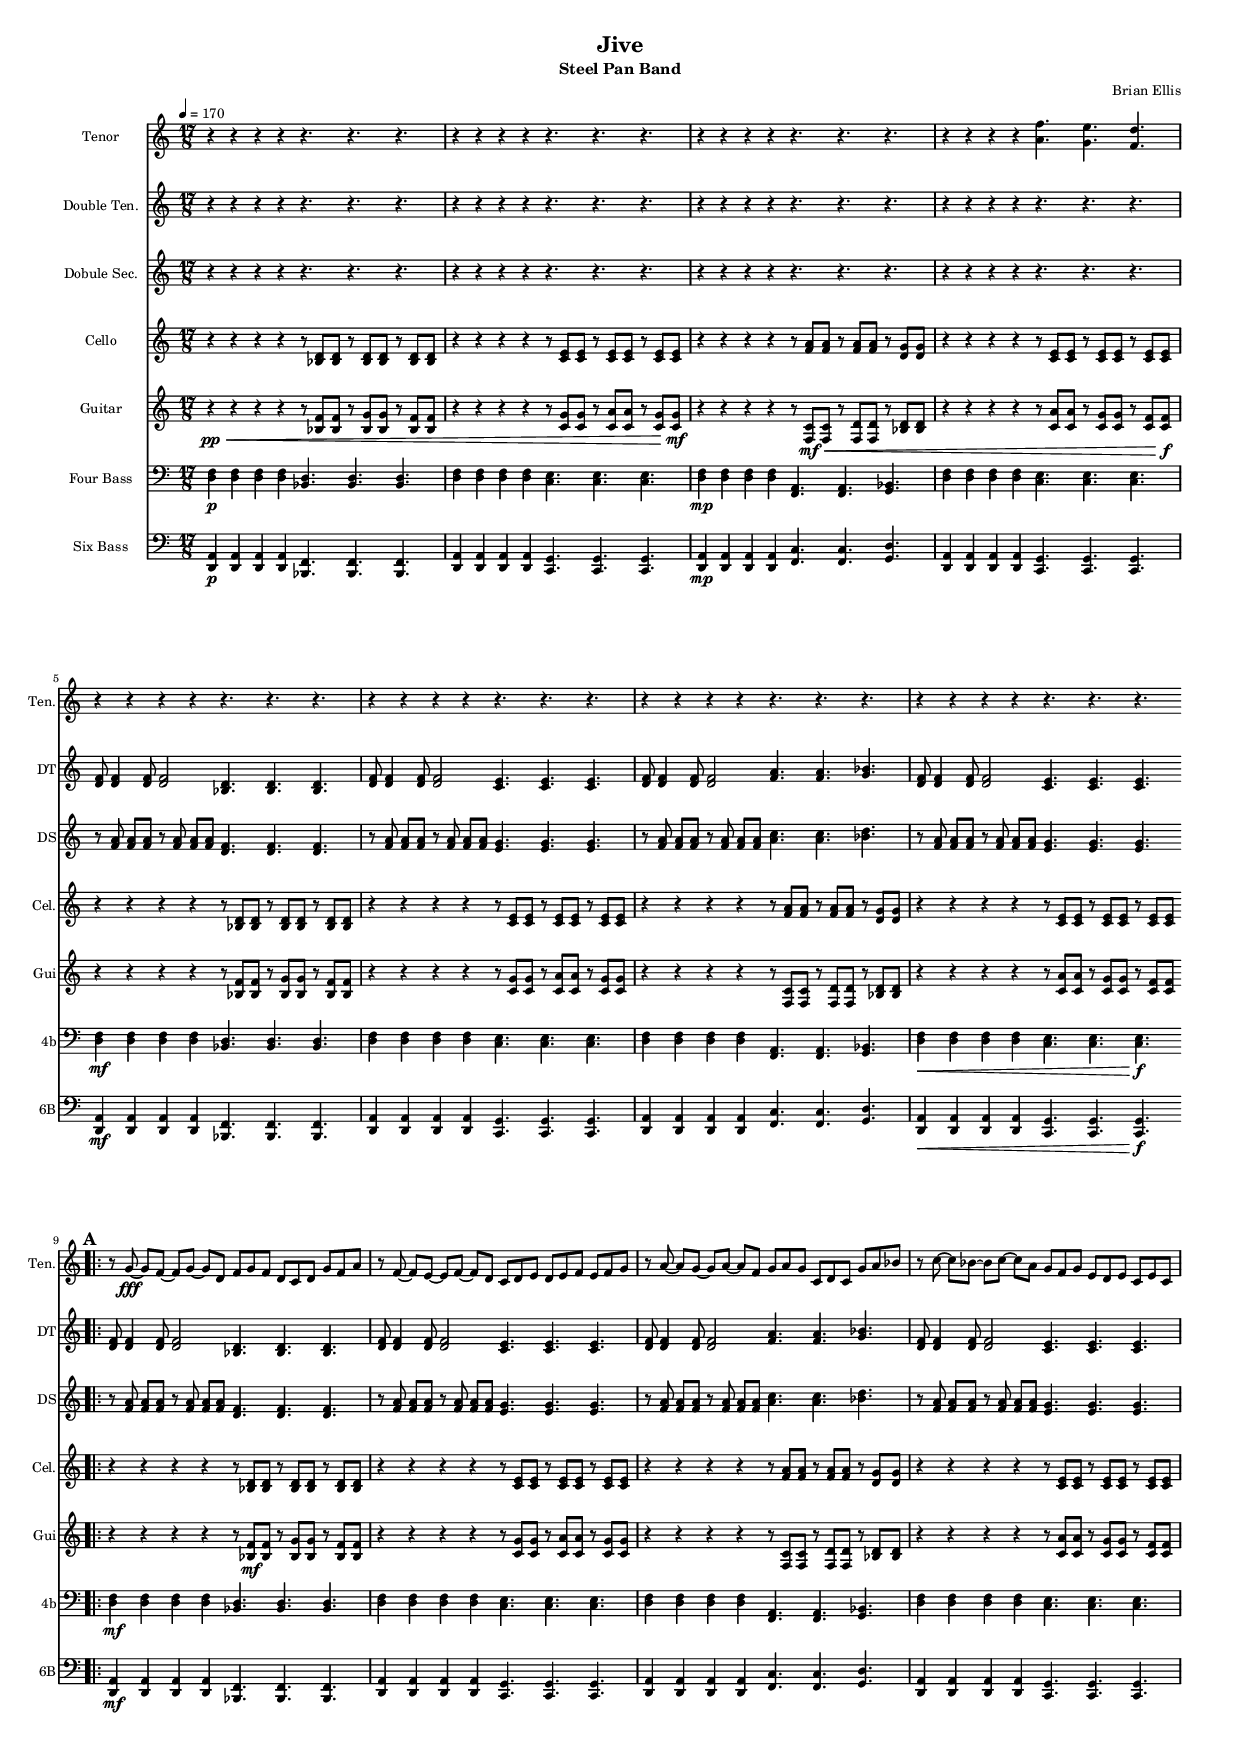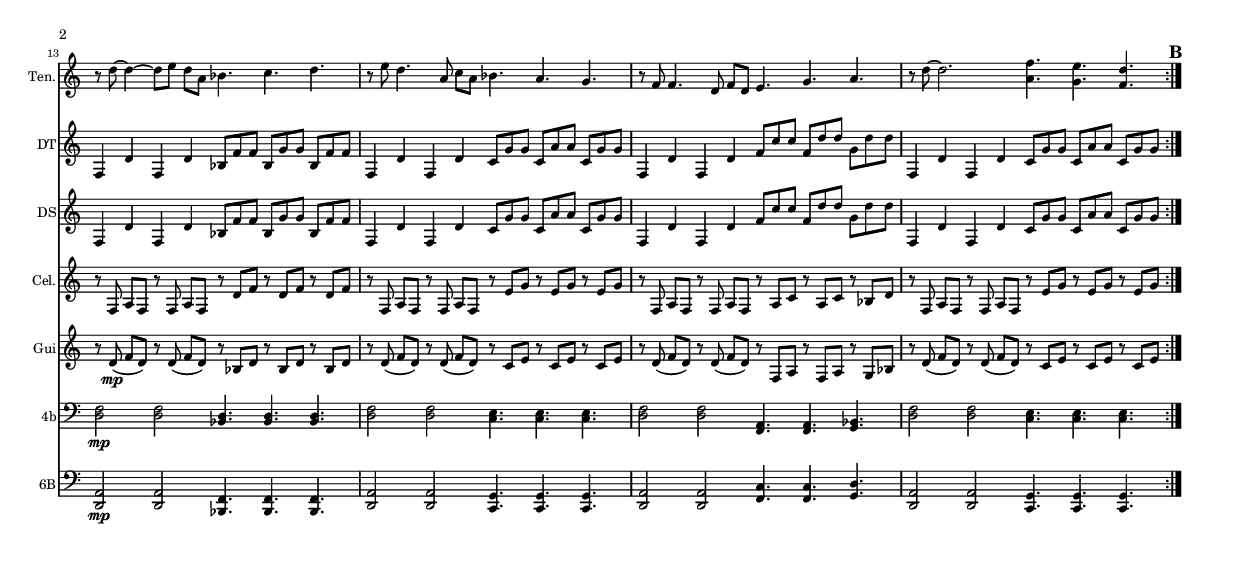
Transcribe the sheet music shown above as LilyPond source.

\version "2.18.2"
	
#(set-global-staff-size 12)

\header{
title =""
subtitle="Tenor"
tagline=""
composer = "Brian Ellis"
}

Tenor = {
	\tempo 4 = 170
	\time 17/8
	\set Staff.beatStructure = #'(2 2 2 2 3 3 3)
	r4 r r r r4. r r
	r4 r r r r4. r r
	r4 r r r r4. r r
	r4 r r r <f a,>4. <e g,> <d f,>
	r4 r r r r4. r r
	r4 r r r r4. r r
	r4 r r r r4. r r
	r4 r r r r4. r r

	\mark \default
	\bar ".|:"

	r8 g,8\fff ~g f~f g~g d f g f d c d g f a
	r f~f e~e f~f d c d e d e f e f g
	r a~a g~g a~a f g a g c, d c g' a bes
	r c~c bes~bes c~c a g f g e d e c e c
	
	r8 d'8~ d4 ~d8 e d a bes4. c d
	r8 e d4. a8 c a bes4. a g
	r8 f f4. d8  f d e4. g a
	r8 d8 ~d2. <f a,>4. <e g,> <d f,>
	
	
	\mark \default
	\bar ":|."

}




\header{
title =""
subtitle="DoubleTenor"
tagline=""
composer = "Brian Ellis"
}

DoubleTenor = {
	\time 17/8
	r4 r r r r4. r r
	r4 r r r r4. r r
	r4 r r r r4. r r
	r4 r r r r4. r r

	<d, f>8 <d f>4 <d f>8 <d f>2 <bes d>4. <bes d> <bes d>
	<d f>8 <d f>4 <d f>8 <d f>2 <c e>4. <c e> <c e>
	<d f>8 <d f>4 <d f>8 <d f>2 <f a>4. <f a> <g bes>
	<d f>8 <d f>4 <d f>8 <d f>2 <c e>4. <c e> <c e>

	\mark \default
	\bar ".|:"

	<d f>8 <d f>4 <d f>8 <d f>2 <bes d>4. <bes d> <bes d>
	<d f>8 <d f>4 <d f>8 <d f>2 <c e>4. <c e> <c e>
	<d f>8 <d f>4 <d f>8 <d f>2 <f a>4. <f a> <g bes>
	<d f>8 <d f>4 <d f>8 <d f>2 <c e>4. <c e> <c e>

	f,4 d' f, d' bes8 f' f bes, g' g bes, f' f
	f,4 d' f, d' c8 g' g c, a' a c, g' g 
	f,4 d' f, d' f8 c' c f, d' d g, d' d
	f,,4 d' f, d' c8 g' g c, a' a c, g' g 

	\mark \default
	\bar ":|."

	
}




\header{
title =""
subtitle="DoubleTenor"
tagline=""
composer = "Brian Ellis"
}

DoubleSecond = {
	\time 17/8
	r4 r r r r4. r r
	r4 r r r r4. r r
	r4 r r r r4. r r	
	r4 r r r r4. r r
	
	r8 <f, a> <f a> <f a> r8 <f a> <f a> <f a> <d f>4. <d f> <d f>
	r8 <f a> <f a> <f a> r8 <f a> <f a> <f a> <e g>4. <e g> <e g>
	r8 <f a> <f a> <f a> r8 <f a> <f a> <f a> <a c>4. <a c> <bes d>
	r8 <f a> <f a> <f a> r8 <f a> <f a> <f a> <e g>4. <e g> <e g>

	\mark \default
	\bar ".|:"
	
	r8 <f a> <f a> <f a> r8 <f a> <f a> <f a> <d f>4. <d f> <d f>
	r8 <f a> <f a> <f a> r8 <f a> <f a> <f a> <e g>4. <e g> <e g>
	r8 <f a> <f a> <f a> r8 <f a> <f a> <f a> <a c>4. <a c> <bes d>
	r8 <f a> <f a> <f a> r8 <f a> <f a> <f a> <e g>4. <e g> <e g>

	f,4 d' f, d' bes8 f' f bes, g' g bes, f' f
	f,4 d' f, d' c8 g' g c, a' a c, g' g 
	f,4 d' f, d' f8 c' c f, d' d g, d' d
	f,,4 d' f, d' c8 g' g c, a' a c, g' g 

	\mark \default
	\bar ":|."

}



\header{
title =""
subtitle="Cello"
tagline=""
composer = "Brian Ellis"
}

Cello = {
	\time 17/8
	\clef treble
	\set Timing.beatStructure = #'(2 2 2 2 3 3 3)
	\set Score.markFormatter = #format-mark-box-alphabet

	r4 r r r r8 <bes, d> <bes d> r <bes d> <bes d> r <bes d> <bes d>
	r4 r r r r8 <c e> <c e> r8 <c e> <c e> r8 <c e> <c e> 
	r4 r r r r8 <f a> <f a> r8 <f a> <f a> r8 <g d> <g d>
	r4 r r r r8 <c, e> <c e> r8 <c e> <c e> r8 <c e> <c e> 

	r4 r r r r8 <bes d> <bes d> r <bes d> <bes d> r <bes d> <bes d>
	r4 r r r r8 <c e> <c e> r8 <c e> <c e> r8 <c e> <c e> 
	r4 r r r r8 <f a> <f a> r8 <f a> <f a> r8 <g d> <g d>
	r4 r r r r8 <c, e> <c e> r8 <c e> <c e> r8 <c e> <c e> 

	\mark \default
	\bar ".|:"

	r4 r r r r8 <bes d> <bes d> r <bes d> <bes d> r <bes d> <bes d>
	r4 r r r r8 <c e> <c e> r8 <c e> <c e> r8 <c e> <c e> 
	r4 r r r r8 <f a> <f a> r8 <f a> <f a> r8 <g d> <g d>
	r4 r r r r8 <c, e> <c e> r8 <c e> <c e> r8 <c e> <c e> 
	
	r8 f, a f r f a f r8 d' f r d f r d f
	r8 f, a f r f a f r8 e' g r e g r e g
	r8 f, a f r f a f r8 a c r a c r bes d
	r8 f, a f r f a f r8 e' g r e g r e g

	\mark \default
	\bar ":|."
	
}




\header{
title =""
subtitle="Guitar"
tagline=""
composer = "Brian Ellis"
}

Guitar = {
	\time 17/8
	\set Timing.beatStructure = #'(2 2 2 2 3 3 3)
	r4\pp\< r r r r8 <bes, f'> <bes f'> r 
		<bes g'> <bes g'> r <bes f'> <bes f'>
	r4 r r r r8 <c g'> <c g'> r8 <c a'> <c a'> r8 <c g'> <c g'>\mf\!
	r4 r r r r8 <f, c'>\mf\< <f c'> r <f d'> <f d'> r <bes d> <bes d>
 	r4 r r r r8 <c a'> <c a'> r8 <c g'> <c g'> r8 <c f> <c f>\f\!

	r4 r r r r8 <bes f'> <bes f'> r <bes g'> <bes g'> r <bes f'> <bes f'>
	r4 r r r r8 <c g'> <c g'> r8 <c a'> <c a'> r8 <c g'> <c g'>
	r4 r r r r8 <f, c'> <f c'> r <f d'> <f d'> r <bes d> <bes d>
 	r4 r r r r8 <c a'> <c a'> r8 <c g'> <c g'> r8 <c f> <c f>

	\mark \default
	\bar ".|:"

	r4 r r r r8 <bes f'>\mf <bes f'> r <bes g'> <bes g'> r <bes f'> <bes f'>
	r4 r r r r8 <c g'> <c g'> r8 <c a'> <c a'> r8 <c g'> <c g'>
	r4 r r r r8 <f, c'> <f c'> r <f d'> <f d'> r <bes d> <bes d>
 	r4 r r r r8 <c a'> <c a'> r8 <c g'> <c g'> r8 <c f> <c f>

	r8 d\mp (f d) r d (f d) r8 bes d r bes d r bes d
	r8 d (f d) r d (f d) r8 c e r c e r c e
	r8 d (f d) r d (f d) r8 f, a r f a r g bes
	r8 d (f d) r d (f d) r8 c e r c e r c e

	\mark \default
	\bar ":|."
	

}
	




\header{
title =""
subtitle="Four Bass"
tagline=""
composer = "Brian Ellis"
}

FourBass = {
	\time 17/8
	\set Timing.beatStructure = #'(2 2 2 2 3 3 3)
	\clef bass
	<d,, f>4\p <d f>4 <d f>4 <d f>4 <bes d>4. <bes d> <bes d>
	<d f>4 <d f>4 <d f>4 <d f>4 <c e>4. <c e> <c e>
	<d f>4\mp <d f>4 <d f>4 <d f>4 <f, a>4. <f a> <g bes>
	<d' f>4 <d f>4 <d f>4 <d f>4 <c e>4. <c e> <c e>
	<d f>4\mf <d f>4 <d f>4 <d f>4 <bes d>4. <bes d> <bes d>
	<d f>4 <d f>4 <d f>4 <d f>4 <c e>4. <c e> <c e>
	<d f>4 <d f>4 <d f>4 <d f>4 <f, a>4. <f a> <g bes>
	<d' f>4\< <d f>4 <d f>4 <d f>4 <c e>4. <c e> <c e>\!\f

	\mark \default
	\bar ".|:"

	<d f>4\mf <d f>4 <d f>4 <d f>4 <bes d>4. <bes d> <bes d>
	<d f>4 <d f>4 <d f>4 <d f>4 <c e>4. <c e> <c e>
	<d f>4 <d f>4 <d f>4 <d f>4 <f, a>4. <f a> <g bes>
	<d' f>4 <d f>4 <d f>4 <d f>4 <c e>4. <c e> <c e>

	<d f>2\mp <d f> <bes d>4. <bes d> <bes d>
	<d f>2 <d f> <c e>4. <c e> <c e>
	<d f>2 <d f> <f, a>4. <f a> <g bes>
	<d' f>2 <d f> <c e>4. <c e> <c e>

	\mark \default
	\bar ":|."
	
}




\header{
title =""
subtitle="Six Bass"
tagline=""
composer = "Brian Ellis"
}

SixBass = {
	\time 17/8
	\set Timing.beatStructure = #'(2 2 2 2 3 3 3)
	\clef bass
	<d,,, a'>4\p <d a'> <d a'> <d a'> <bes f'>4. <bes f'> <bes f'>
	<d a'>4 <d a'> <d a'> <d a'> <c g'>4. <c g'> <c g'>
	<d a'>4\mp <d a'> <d a'> <d a'> <f c'>4. <f c'> <g d'>
	<d a'>4 <d a'> <d a'> <d a'> <c g'>4. <c g'> <c g'>

	<d a'>4\mf <d a'> <d a'> <d a'> <bes f'>4. <bes f'> <bes f'>
	<d a'>4 <d a'> <d a'> <d a'> <c g'>4. <c g'> <c g'>
	<d a'>4 <d a'> <d a'> <d a'> <f c'>4. <f c'> <g d'>
	<d a'>4\< <d a'> <d a'> <d a'> <c g'>4. <c g'> <c g'>\!\f
	
	\mark \default
	\bar ".|:"
	
	<d a'>4\mf <d a'> <d a'> <d a'> <bes f'>4. <bes f'> <bes f'>
	<d a'>4 <d a'> <d a'> <d a'> <c g'>4. <c g'> <c g'>
	<d a'>4 <d a'> <d a'> <d a'> <f c'>4. <f c'> <g d'>
	<d a'>4 <d a'> <d a'> <d a'> <c g'>4. <c g'> <c g'>
	
	<d a'>2\mp <d a'> <bes f'>4. <bes f'> <bes f'>
	<d a'>2 <d a'> <c g'>4. <c g'> <c g'>
	<d a'>2 <d a'> <f c'>4. <f c'> <g d'>
	<d a'>2 <d a'> <c g'>4. <c g'> <c g'>
	
	\mark \default
	\bar ":|."
	
	
	
}





\header{
title ="Jive"
subtitle = "Steel Pan Band"
composer = "Brian Ellis"
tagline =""
}
\score{
\midi {}
\layout{}

<<
\new Staff \with {
  instrumentName = #"Tenor"
  shortInstrumentName = #"Ten."
  midiInstrument = "Steel Drums"
}{ \relative c'' {\Tenor}	}
\new Staff \with {
  instrumentName = #"Double Ten."
  shortInstrumentName = #"DT"
  midiInstrument = "Steel Drums"
}{	\relative c'' {\DoubleTenor}	}
\new Staff \with {
  instrumentName = #"Dobule Sec."
  shortInstrumentName = #"DS"
  midiInstrument = "Steel Drums"
}{	\relative c'' {\DoubleSecond}	}
\new Staff \with {
  instrumentName = #"Cello"
  shortInstrumentName = #"Cel."
  midiInstrument = "Steel Drums"
}{	\relative c'' {\Cello}	}
\new Staff \with {
  instrumentName = #"Guitar"
  shortInstrumentName = #"Gui"
  midiInstrument = "Steel Drums"
}{	\relative c'' {\Guitar}	}
\new Staff \with {
  instrumentName = #"Four Bass"
  shortInstrumentName = #"4b"
  midiInstrument = "Steel Drums"
}{	\relative c'' {\FourBass}	}
\new Staff \with {
  instrumentName = #"Six Bass"
  shortInstrumentName = #"6B"
  midiInstrument = "Steel Drums"
}{	\relative c'' {\SixBass}	}
>>
}
